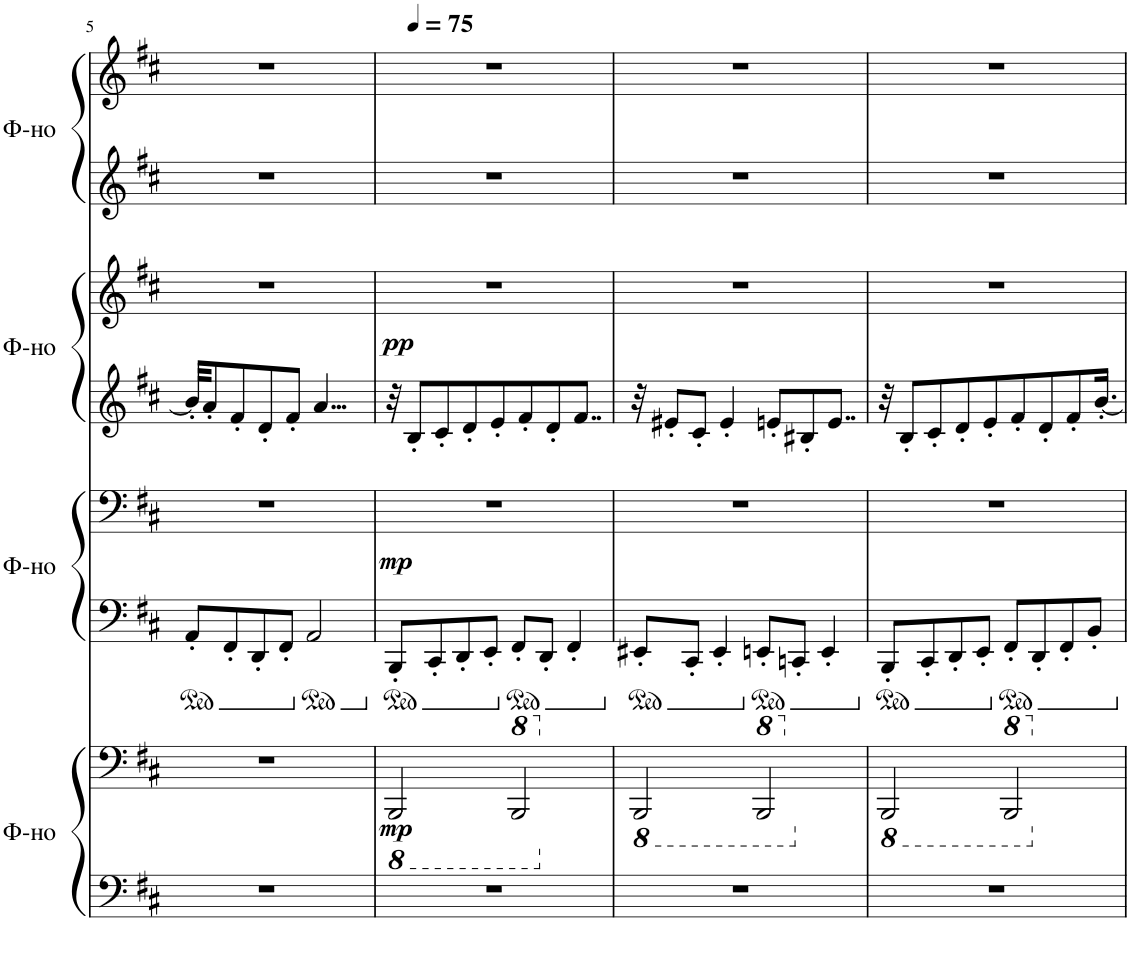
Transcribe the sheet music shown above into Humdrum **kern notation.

**kern	**kern	**dynam	**kern	**kern	**dynam	**kern	**kern	**dynam	**kern	**kern
*part4	*part4	*part4	*part3	*part3	*part3	*part2	*part2	*part2	*part1	*part1
*staff8	*staff7	*staff7/8	*staff6	*staff5	*staff5/6	*staff4	*staff3	*staff3/4	*staff2	*staff1
*I"Фортепиано	*	*	*I"Фортепиано	*	*	*I"Фортепиано	*	*	*I"Фортепиано	*
!!LO:PB:g=z
*clefF4	*clefF4	*	*clefF4	*clefF4	*	*clefG2	*clefG2	*	*clefG2	*clefG2
*k[f#c#]	*k[f#c#]	*	*k[f#c#]	*k[f#c#]	*	*k[f#c#]	*k[f#c#]	*	*k[f#c#]	*k[f#c#]
*M4/4	*M4/4	*	*M4/4	*M4/4	*	*M4/4	*M4/4	*	*M4/4	*M4/4
*met(c)	*met(c)	*	*met(c)	*met(c)	*	*met(c)	*met(c)	*	*met(c)	*met(c)
=5	=5	=5	=5	=5	=5	=5	=5	=5	=5	=5
1r	1r	.	8AA'/L	1r	.	32b'/KKL]	1r	.	1r	1r
.	.	.	.	.	.	8a'/	.	.	.	.
.	.	.	8FF#'/	.	.	.	.	.	.	.
.	.	.	.	.	.	8f#'/	.	.	.	.
.	.	.	8DD'/	.	.	.	.	.	.	.
.	.	.	.	.	.	8d'/	.	.	.	.
.	.	.	8FF#'/J	.	.	.	.	.	.	.
.	.	.	.	.	.	8f#'/J	.	.	.	.
.	.	.	2AA/	.	.	.	.	.	.	.
.	.	.	.	.	.	4...a/	.	.	.	.
=6	=6	=6	=6	=6	=6	=6	=6	=6	=6	=6
*	*8ba	*	*	*	*	*	*	*	*	*
!	!	!LO:DY:b	!	!	!LO:DY:b	!	!	!LO:DY:b	!	!
*	*	*	*	*	*	*	*	*	*	*^
1r	2BBBB/	mp	8BBB'/L	1r	mp	32r	1r	pp	1r	1r	32ryy
*	*	*	*	*	*	*	*	*	*	*MM75	*
.	.	.	.	.	.	8B'/L	.	.	.	.	2ryy
.	.	.	8CC#'/	.	.	.	.	.	.	.	.
.	.	.	.	.	.	8c#'/	.	.	.	.	.
.	.	.	8DD'/	.	.	.	.	.	.	.	.
.	.	.	.	.	.	8d'/	.	.	.	.	.
.	.	.	8EE'/J	.	.	.	.	.	.	.	.
.	.	.	.	.	.	8e'/	.	.	.	.	.
*	*8va	*	*	*	*	*	*	*	*	*	*
.	2BB/	.	8FF#'/L	.	.	.	.	.	.	.	.
.	.	.	.	.	.	8f#'/	.	.	.	.	4...ryy
.	.	.	8DD'/J	.	.	.	.	.	.	.	.
.	.	.	.	.	.	8d'/	.	.	.	.	.
.	.	.	4FF#'/	.	.	.	.	.	.	.	.
.	.	.	.	.	.	8..f#/J	.	.	.	.	.
*	*	*	*	*	*	*	*	*	*	*v	*v
=7	=7	=7	=7	=7	=7	=7	=7	=7	=7	=7
*	*X8ba	*	*	*	*	*	*	*	*	*
*	*X8va	*	*	*	*	*	*	*	*	*
*	*8ba	*	*	*	*	*	*	*	*	*
1r	2BBBB/	.	8EE#X'/L	1r	.	32r	1r	.	1r	1r
.	.	.	.	.	.	8e#X'/L	.	.	.	.
.	.	.	8CC#'/J	.	.	.	.	.	.	.
.	.	.	.	.	.	8c#'/J	.	.	.	.
.	.	.	4EE#'/	.	.	.	.	.	.	.
.	.	.	.	.	.	4e#'/	.	.	.	.
*	*8va	*	*	*	*	*	*	*	*	*
.	2BB/	.	8EEn'/L	.	.	.	.	.	.	.
.	.	.	.	.	.	8en'/L	.	.	.	.
.	.	.	8CCn'/J	.	.	.	.	.	.	.
.	.	.	.	.	.	8B#X'/	.	.	.	.
.	.	.	4EE'/	.	.	.	.	.	.	.
.	.	.	.	.	.	8..e/J	.	.	.	.
=8	=8	=8	=8	=8	=8	=8	=8	=8	=8	=8
*	*X8ba	*	*	*	*	*	*	*	*	*
*	*X8va	*	*	*	*	*	*	*	*	*
*	*8ba	*	*	*	*	*	*	*	*	*
1r	2BBBB/	.	8BBB'/L	1r	.	32r	1r	.	1r	1r
.	.	.	.	.	.	8B'/L	.	.	.	.
.	.	.	8CC#'/	.	.	.	.	.	.	.
.	.	.	.	.	.	8c#'/	.	.	.	.
.	.	.	8DD'/	.	.	.	.	.	.	.
.	.	.	.	.	.	8d'/	.	.	.	.
.	.	.	8EE'/J	.	.	.	.	.	.	.
.	.	.	.	.	.	8e'/	.	.	.	.
*	*8va	*	*	*	*	*	*	*	*	*
.	2BB/	.	8FF#'/L	.	.	.	.	.	.	.
.	.	.	.	.	.	8f#'/	.	.	.	.
.	.	.	8DD'/	.	.	.	.	.	.	.
.	.	.	.	.	.	8d'/	.	.	.	.
.	.	.	8FF#'/	.	.	.	.	.	.	.
.	.	.	.	.	.	8f#'/	.	.	.	.
.	.	.	8BB'/J	.	.	.	.	.	.	.
.	.	.	.	.	.	[16.b'/Jk	.	.	.	.
*	*X8va	*	*	*	*	*	*	*	*	*
*	*X8ba	*	*	*	*	*	*	*	*	*
=	=	=	=	=	=	=	=	=	=	=
*-	*-	*-	*-	*-	*-	*-	*-	*-	*-	*-
